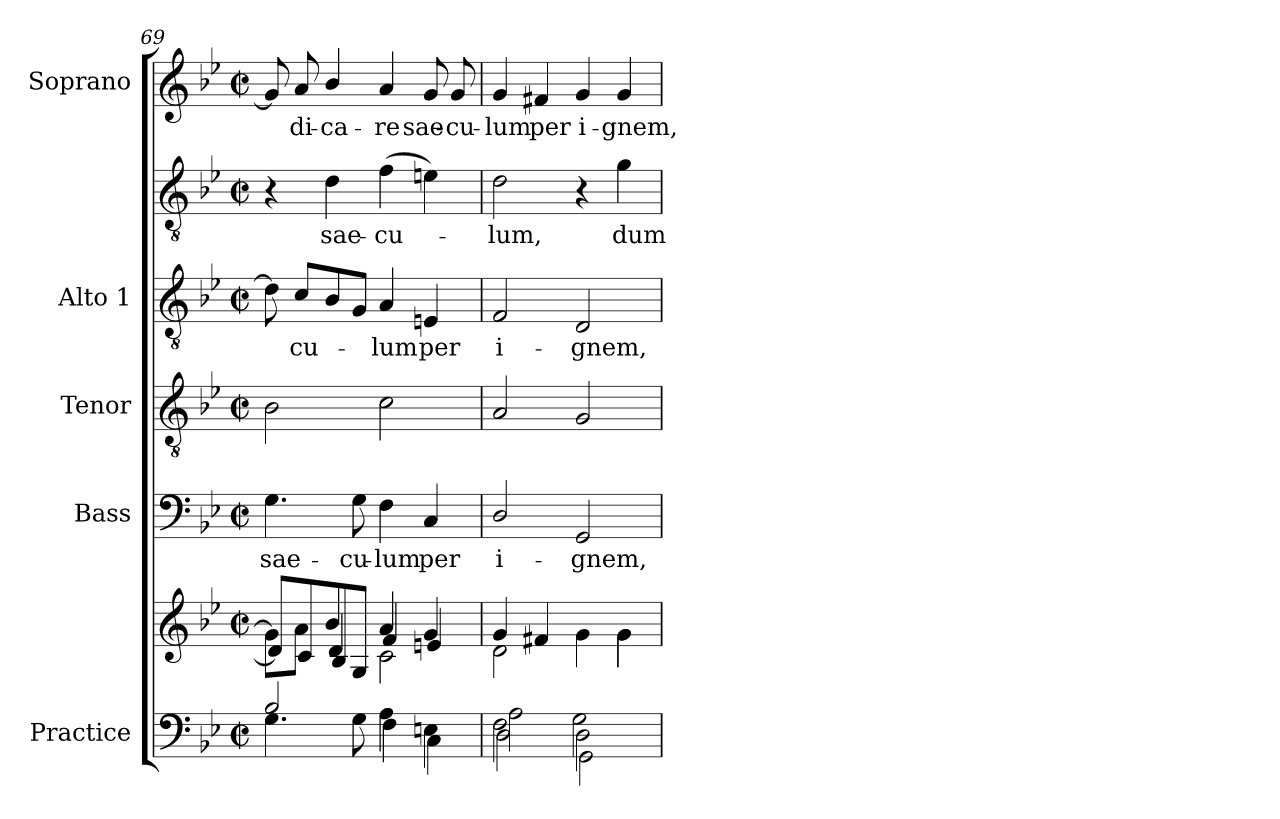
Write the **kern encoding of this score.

**kern	**kern	**kern	**text	**kern	**kern	**text	**kern	**text	**kern	**text
*part5	*part5	*part4	*part4	*part3	*part2	*part2	*part2	*part2	*part1	*part1
*staff7	*staff6	*staff5	*staff5	*staff4	*staff3	*staff3	*staff2	*staff2	*staff1	*staff1
*I"Practice	*	*I"Bass	*	*I"Tenor	*I"Alto 1	*	*	*	*I"Soprano	*
*	*	*I'B	*	*I'T	*I'A	*	*	*	*I'S	*
*clefF4	*clefG2	*clefF4	*	*clefGv2	*clefGv2	*	*clefGv2	*	*clefG2	*
*k[b-e-]	*k[b-e-]	*k[b-e-]	*	*k[b-e-]	*k[b-e-]	*	*k[b-e-]	*	*k[b-e-]	*
*B-:	*B-:	*B-:	*	*B-:	*B-:	*	*B-:	*	*B-:	*
*M2/2	*M2/2	*M2/2	*	*M2/2	*M2/2	*	*M2/2	*	*M2/2	*
*met(c|)	*met(c|)	*met(c|)	*	*met(c|)	*met(c|)	*	*met(c|)	*	*met(c|)	*
=69	=69	=69	=69	=69	=69	=69	=69	=69	=69	=69
*^	*^	*	*	*	*	*	*	*	*	*
*	*^	*	*^	*	*	*	*	*	*	*	*	*
*	*	*	*	*	*^	*	*	*	*	*	*	*	*	*
!	!	!	!	!	!	!	!	!LO:LY:b	!	!	!	!	!	!	!
2ryy	2B-/	4.G\	8g\L]	4ryy	8dL]	2ryy	4.G	sae-	2B-	8d]	.	4r	.	8g]	.
!	!	!	!	!	!	!	!	!	!	!	!LO:LY:b	!	!	!	!LO:LY:b
.	.	.	8a\J	.	8c	.	.	.	.	8cL	cu-	.	.	8a	di-
!	!	!	!	!	!	!	!	!	!	!	!	!	!LO:LY:b	!	!LO:LY:b
.	.	.	4b-/	4d/	8B-	.	.	.	.	8B-	.	4d	sae-	4b-/	-ca-
!	!	!	!	!	!	!	!	!LO:LY:b	!	!	!	!	!	!	!
.	.	8G\	.	.	8GJ	.	8G	-cu-	.	8GJ	.	.	.	.	.
!	!	!	!	!	!	!	!	!LO:LY:b	!	!	!LO:LY:b	!	!LO:LY:b	!	!LO:LY:b
4A\	2ryy	4F\	4a/	4f/	2ryy	2c\	4F	-lum	2c	4A	lum	(>4f\	-cu-	4a	-re
!	!	!	!	!	!	!	!	!LO:LY:b	!	!	!LO:LY:b	!	!	!	!LO:LY:b
4En\	.	4C\	4g/	4en/	.	.	4C	per	.	4En	per	4en)	.	8g	sae-
!	!	!	!	!	!	!	!	!	!	!	!	!	!	!	!LO:LY:b
.	.	.	.	.	.	.	.	.	.	.	.	.	.	8g	-cu-
*	*	*	*	*v	*v	*v	*	*	*	*	*	*	*	*	*
=70	=70	=70	=70	=70	=70	=70	=70	=70	=70	=70	=70	=70	=70
!	!	!	!	!	!	!LO:LY:b	!	!	!LO:LY:b	!	!LO:LY:b	!	!LO:LY:b
2F\	2A\	2D\	4g/	2d\	2D/	i-	2A	2F	i-	2d	lum,	4g	-lum
!	!	!	!	!	!	!	!	!	!	!	!	!	!LO:LY:b
.	.	.	4f#X/	.	.	.	.	.	.	.	.	4f#X	per
!	!	!	!	!	!	!LO:LY:b	!	!	!LO:LY:b	!	!	!	!LO:LY:b
2D\	2G\	2GG\	4g\	4ryy	2GG	-gnem,	2G	2D	-gnem,	4r	.	4g	i-
!	!	!	!	!	!	!	!	!	!	!	!LO:LY:b	!	!LO:LY:b
.	.	.	4g\	4g\	.	.	.	.	.	4g	dum	4g	-gnem,
*v	*v	*v	*	*	*	*	*	*	*	*	*	*	*
*	*v	*v	*	*	*	*	*	*	*	*	*
=	=	=	=	=	=	=	=	=	=	=
*-	*-	*-	*-	*-	*-	*-	*-	*-	*-	*-
